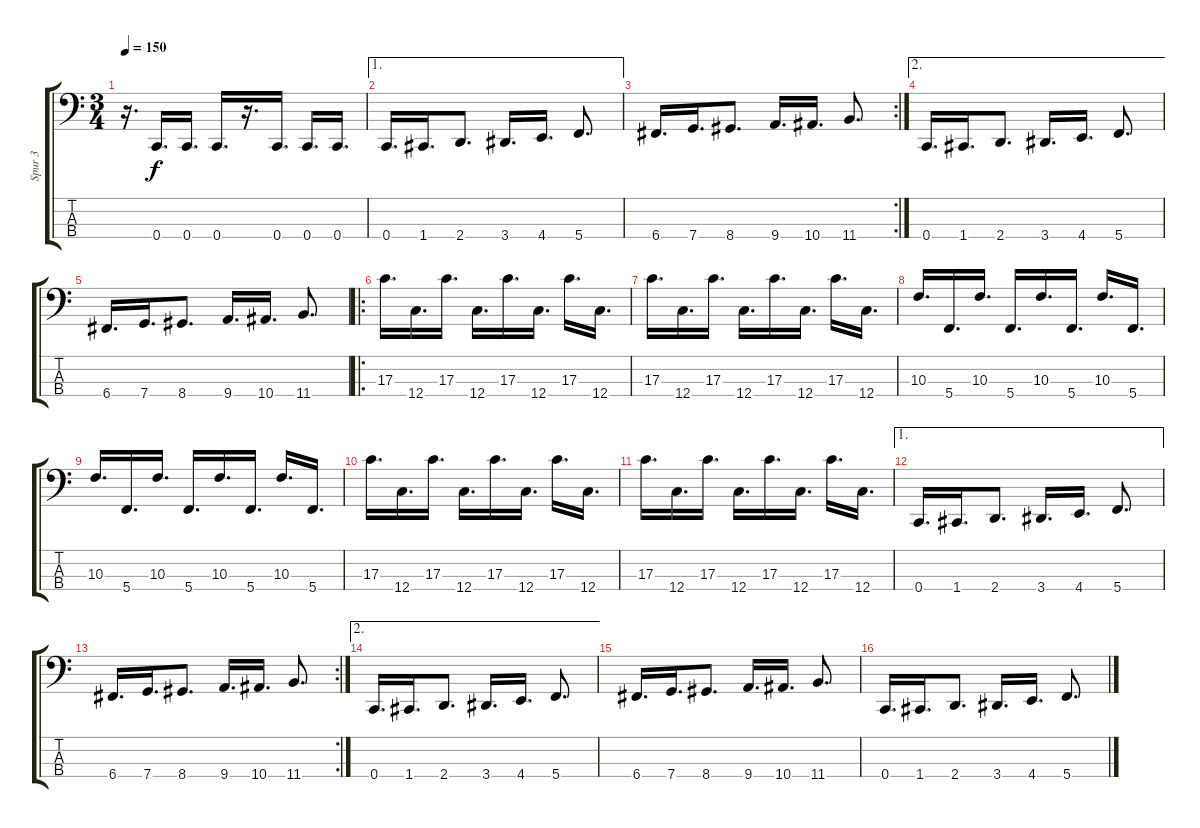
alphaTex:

\track ("Spur 3" "Spur 3") {instrument electricbassfinger}
\staff {score tabs}
\tuning (F2 C2 G1 C1) {hide}
\ts (3 4)
\tempo 150
\clef f4
\ks c
r.16{d dy f} 0.4.16{d} 0.4.16{d} 0.4.16{d} r.16{d} 0.4.16{d} 0.4.16{d} 0.4.16{d} |
\ae 1
0.4.16{d} 1.4.16{d} 2.4.8{d} 3.4.16{d} 4.4.16{d} 5.4.8{d} |
\rc 2
6.4.16{d} 7.4.16{d} 8.4.8{d} 9.4.16{d} 10.4.16{d} 11.4.8{d} |
\ae 2
0.4.16{d} 1.4.16{d} 2.4.8{d} 3.4.16{d} 4.4.16{d} 5.4.8{d} |
6.4.16{d} 7.4.16{d} 8.4.8{d} 9.4.16{d} 10.4.16{d} 11.4.8{d} |
\ro
17.3.16{d} 12.4.16{d} 17.3.16{d} 12.4.16{d} 17.3.16{d} 12.4.16{d} 17.3.16{d} 12.4.16{d} |
17.3.16{d} 12.4.16{d} 17.3.16{d} 12.4.16{d} 17.3.16{d} 12.4.16{d} 17.3.16{d} 12.4.16{d} |
10.3.16{d} 5.4.16{d} 10.3.16{d} 5.4.16{d} 10.3.16{d} 5.4.16{d} 10.3.16{d} 5.4.16{d} |
10.3.16{d} 5.4.16{d} 10.3.16{d} 5.4.16{d} 10.3.16{d} 5.4.16{d} 10.3.16{d} 5.4.16{d} |
17.3.16{d} 12.4.16{d} 17.3.16{d} 12.4.16{d} 17.3.16{d} 12.4.16{d} 17.3.16{d} 12.4.16{d} |
17.3.16{d} 12.4.16{d} 17.3.16{d} 12.4.16{d} 17.3.16{d} 12.4.16{d} 17.3.16{d} 12.4.16{d} |
\ae 1
0.4.16{d} 1.4.16{d} 2.4.8{d} 3.4.16{d} 4.4.16{d} 5.4.8{d} |
\rc 2
6.4.16{d} 7.4.16{d} 8.4.8{d} 9.4.16{d} 10.4.16{d} 11.4.8{d} |
\ae 2
0.4.16{d} 1.4.16{d} 2.4.8{d} 3.4.16{d} 4.4.16{d} 5.4.8{d} |
6.4.16{d} 7.4.16{d} 8.4.8{d} 9.4.16{d} 10.4.16{d} 11.4.8{d} |
0.4.16{d} 1.4.16{d} 2.4.8{d} 3.4.16{d} 4.4.16{d} 5.4.8{d}
